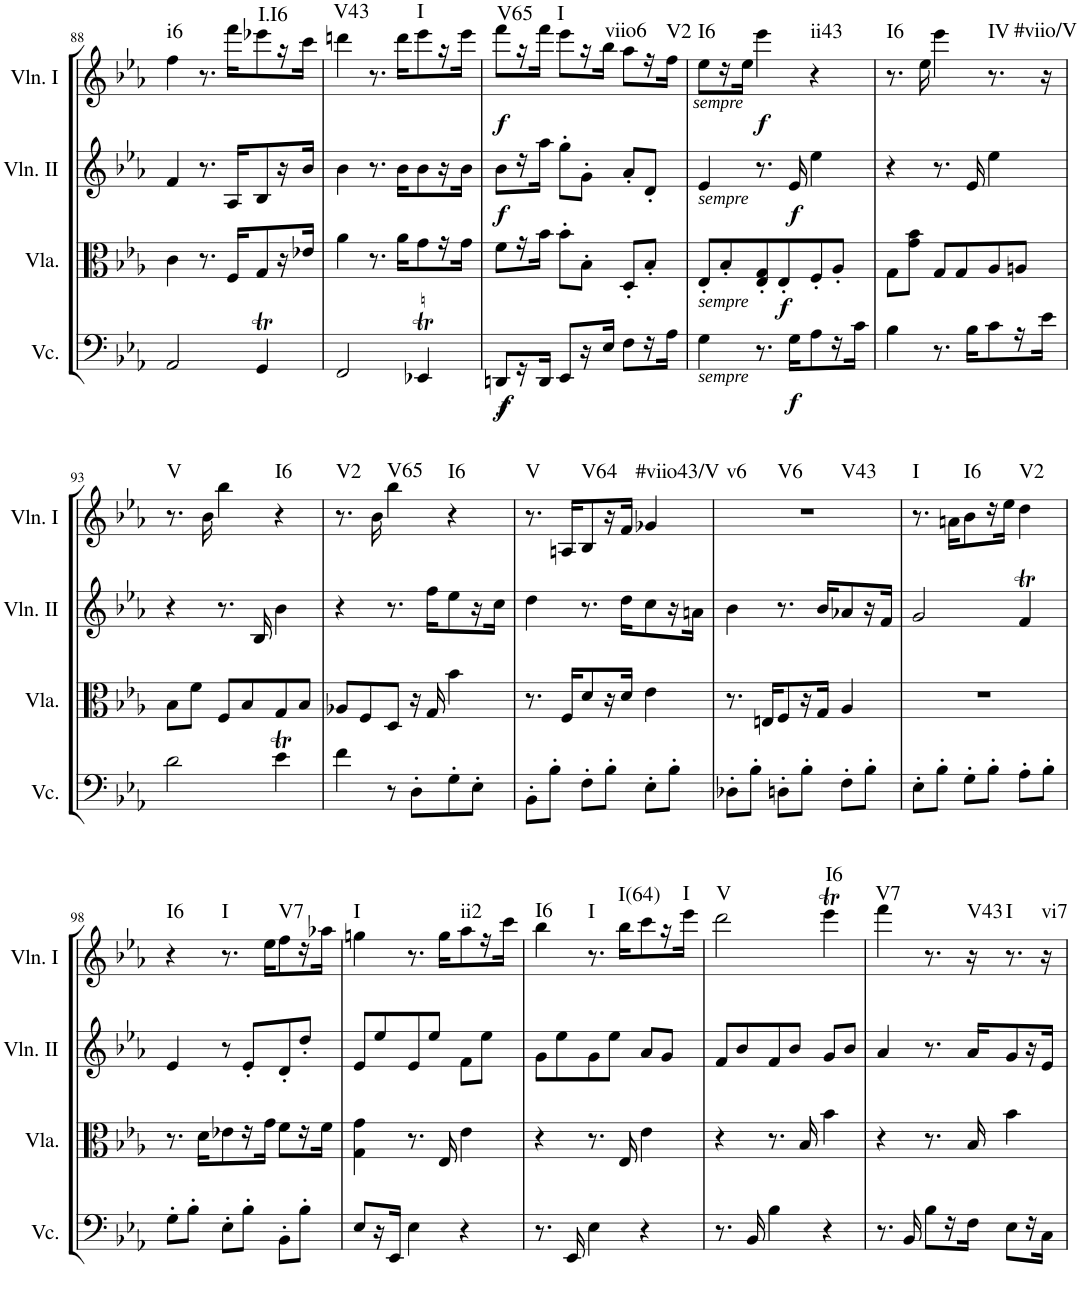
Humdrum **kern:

**kern	**dynam	**kern	**dynam	**kern	**dynam	**kern	**dynam	**harte
*part4	*part4	*part3	*part3	*part2	*part2	*part1	*part1	*part1
*staff4	*staff4	*staff3	*staff3	*staff2	*staff2	*staff1	*staff1	*
*I"Violoncello	*	*I"Viola	*	*I"Violin II	*	*I"Violin I	*	*
*I'Vc.	*	*I'Vla.	*	*I'Vln. II	*	*I'Vln. I	*	*
!!LO:PB:g=z
*clefF4	*	*clefC3	*	*clefG2	*	*clefG2	*	*
*k[b-e-a-]	*	*k[b-e-a-]	*	*k[b-e-a-]	*	*k[b-e-a-]	*	*
*E-:	*	*E-:	*	*E-:	*	*E-:	*	*
*M3/4	*	*M3/4	*	*M3/4	*	*M3/4	*	*
=88	=88	=88	=88	=88	=88	=88	=88	=88
!	!	!	!	!	!	!	!	!LO:H:kt=i6
2AA-/	.	4c\	.	4f/	.	4ff\	.	N
.	.	8.r	.	8.r	.	8.r	.	.
.	.	16F/KL	.	16A-/KL	.	16fff\KL	.	.
!	!	!	!	!	!	!	!	!LO:H:kt=I.I6
4GGt/	.	8G/	.	8B-/	.	8eee-X\	.	N
.	.	16r	.	16r	.	16r	.	.
.	.	16e-X/JJ	.	16b-/JJ	.	16ccc\JJ	.	.
=89	=89	=89	=89	=89	=89	=89	=89	=89
!	!	!	!	!	!	!	!	!LO:H:kt=V43
2FF/	.	4a-\	.	4b-\	.	4dddn\	.	N
.	.	8.r	.	8.r	.	8.r	.	.
.	.	16a-\KL	.	16b-\KL	.	16ddd\KL	.	.
!	!	!	!	!	!	!	!	!LO:H:kt=I
4EE-XT/	.	8g\	.	8b-\	.	8eee-\	.	N
.	.	16r	.	16r	.	16r	.	.
.	.	16g\JJ	.	16b-\JJ	.	16eee-\JJ	.	.
=90	=90	=90	=90	=90	=90	=90	=90	=90
!	!LO:DY:b	!	!	!	!	!	!	!
!	!LO:DY:n=1:b	!	!	!	!LO:DY:b	!	!LO:DY:b	!LO:H:kt=V65
8DDn/L	f f	8f\L	.	8b-\L	f	8fff\L	f	N
16r	.	16r	.	16r	.	16r	.	.
16DD/JJ	.	16b-\JJ	.	16aa-\JJ	.	16fff\JJ	.	.
!	!	!	!	!	!	!	!	!LO:H:kt=I
8EE-/L	.	8b-'\L	.	8gg'\L	.	8eee-\L	.	N
16r	.	8B-'\J	.	8g'\J	.	16r	.	.
16E-/JJ	.	.	.	.	.	16bb-\JJ	.	.
!	!	!	!	!	!	!	!	!LO:H:kt=viio6
8F\L	.	8D'/L	.	8a-'/L	.	8aa-\L	.	N
16r	.	8B-'/J	.	8d'/J	.	16r	.	.
!	!	!	!	!	!	!	!	!LO:H:kt=V2
16A-\JJ	.	.	.	.	.	16ff\JJ	.	N
=91	=91	=91	=91	=91	=91	=91	=91	=91
!	!	!	!	!	!	!LO:TX:b:i:t=sempre	!	!
!	!	!	!	!LO:TX:b:i:t=sempre	!	!	!	!
!	!	!LO:TX:b:i:t=sempre	!	!	!	!	!	!
!LO:TX:b:i:t=sempre	!	!	!	!	!	!	!	!LO:H:kt=I6
4G\	.	8E-'/L	.	4e-/	.	8ee-\L	.	N
.	.	8B-'/	.	.	.	16r	.	.
.	.	.	.	.	.	16ee-\JJ	.	.
!	!	!	!	!	!	!	!LO:DY:b	!
8.r	.	8E-/' 8G/'	.	8.r	.	4eee-\	f	.
!	!	!	!LO:DY:b	!	!	!	!	!
.	.	8E-'/	f	.	.	.	.	.
!	!LO:DY:b	!	!	!	!LO:DY:b	!	!	!
16G\KL	f	.	.	16e-/	f	.	.	.
!	!	!	!	!	!	!	!	!LO:H:kt=ii43
8A-\	.	8F'/	.	4ee-\	.	4r	.	N
16r	.	8A-'/J	.	.	.	.	.	.
16c\JJ	.	.	.	.	.	.	.	.
=92	=92	=92	=92	=92	=92	=92	=92	=92
!	!	!	!	!	!	!	!	!LO:H:kt=I6
4B-\	.	8G\L	.	4r	.	8.r	.	N
.	.	8g\ 8b-\J	.	.	.	.	.	.
.	.	.	.	.	.	16ee-\	.	.
8.r	.	8G/L	.	8.r	.	4eee-\	.	.
.	.	8G/	.	.	.	.	.	.
16B-\KL	.	.	.	16e-/	.	.	.	.
!	!	!	!	!	!	!	!	!LO:H:kt=IV
8c\	.	8A-/	.	4ee-\	.	8.r	.	N
16r	.	8An/J	.	.	.	.	.	.
!	!	!	!	!	!	!	!	!LO:H:kt=#viio/V
16e-\JJ	.	.	.	.	.	16r	.	N
!!LO:LB:g=z
=93	=93	=93	=93	=93	=93	=93	=93	=93
!	!	!	!	!	!	!	!	!LO:H:kt=V
2d\	.	8B-\L	.	4r	.	8.r	.	N
.	.	8f\J	.	.	.	.	.	.
.	.	.	.	.	.	16b-\	.	.
.	.	8F/L	.	8.r	.	4bb-\	.	.
.	.	8B-/	.	.	.	.	.	.
.	.	.	.	16B-/	.	.	.	.
!	!	!	!	!	!	!	!	!LO:H:kt=I6
4e-T\	.	8G/	.	4b-\	.	4r	.	N
.	.	8B-/J	.	.	.	.	.	.
=94	=94	=94	=94	=94	=94	=94	=94	=94
!	!	!	!	!	!	!	!	!LO:H:kt=V2
4f\	.	8A-X/L	.	4r	.	8.r	.	N
.	.	8F/	.	.	.	.	.	.
.	.	.	.	.	.	16b-\	.	.
!	!	!	!	!	!	!	!	!LO:H:kt=V65
8r	.	8D/J	.	8.r	.	4bb-\	.	N
8D'\L	.	16r	.	.	.	.	.	.
.	.	16G/	.	16ff\KL	.	.	.	.
!	!	!	!	!	!	!	!	!LO:H:kt=I6
8G'\	.	4b-\	.	8ee-\	.	4r	.	N
8E-'\J	.	.	.	16r	.	.	.	.
.	.	.	.	16cc\JJ	.	.	.	.
=95	=95	=95	=95	=95	=95	=95	=95	=95
!	!	!	!	!	!	!	!	!LO:H:kt=V
8BB-'\L	.	8.r	.	4dd\	.	8.r	.	N
8B-'\J	.	.	.	.	.	.	.	.
.	.	16F/KL	.	.	.	16An/KL	.	.
!	!	!	!	!	!	!	!	!LO:H:kt=V64
8F'\L	.	8d/	.	8.r	.	8B-/	.	N
8B-'\J	.	16r	.	.	.	16r	.	.
.	.	16d/JJ	.	16dd\KL	.	16f/JJ	.	.
!	!	!	!	!	!	!	!	!LO:H:kt=#viio43/V
8E-'\L	.	4e-\	.	8cc\	.	4g-X/	.	N
8B-'\J	.	.	.	16r	.	.	.	.
.	.	.	.	16an\JJ	.	.	.	.
=96	=96	=96	=96	=96	=96	=96	=96	=96
!	!	!	!	!	!	!	!	!LO:H:n=1:kt=v6
!	!	!	!	!	!	!	!	!LO:H:n=2:kt=V6
!	!	!	!	!	!	!	!	!LO:H:n=3:kt=V43
8D-X'\L	.	8.r	.	4b-\	.	2.r	.	N N N
8B-'\J	.	.	.	.	.	.	.	.
.	.	16En/KL	.	.	.	.	.	.
8Dn'\L	.	8F/	.	8.r	.	.	.	.
8B-'\J	.	16r	.	.	.	.	.	.
.	.	16G/JJ	.	16b-/KL	.	.	.	.
8F'\L	.	4A-/	.	8a-X/	.	.	.	.
8B-'\J	.	.	.	16r	.	.	.	.
.	.	.	.	16f/JJ	.	.	.	.
=97	=97	=97	=97	=97	=97	=97	=97	=97
!	!	!	!	!	!	!	!	!LO:H:kt=I
8E-'\L	.	2.r	.	2g/	.	8.r	.	N
8B-'\J	.	.	.	.	.	.	.	.
.	.	.	.	.	.	16an\KL	.	.
!	!	!	!	!	!	!	!	!LO:H:kt=I6
8G'\L	.	.	.	.	.	8b-\	.	N
8B-'\J	.	.	.	.	.	16r	.	.
.	.	.	.	.	.	16ee-\JJ	.	.
!	!	!	!	!	!	!	!	!LO:H:kt=V2
8A-'\L	.	.	.	4fT/	.	4dd\	.	N
8B-'\J	.	.	.	.	.	.	.	.
!!LO:LB:g=z
=98	=98	=98	=98	=98	=98	=98	=98	=98
!	!	!	!	!	!	!	!	!LO:H:kt=I6
8G'\L	.	8.r	.	4e-/	.	4r	.	N
8B-'\J	.	.	.	.	.	.	.	.
.	.	16d\KL	.	.	.	.	.	.
!	!	!	!	!	!	!	!	!LO:H:kt=I
8E-'\L	.	8e-X\	.	8r	.	8.r	.	N
8B-'\J	.	16r	.	8e-'/L	.	.	.	.
.	.	16g\JJ	.	.	.	16ee-\KL	.	.
!	!	!	!	!	!	!	!	!LO:H:kt=V7
8BB-'\L	.	8f\L	.	8d'/	.	8ff\	.	N
8B-'\J	.	16r	.	8dd'/J	.	16r	.	.
.	.	16f\JJ	.	.	.	16aa-X\JJ	.	.
=99	=99	=99	=99	=99	=99	=99	=99	=99
!	!	!	!	!	!	!	!	!LO:H:kt=I
8E-/L	.	4G\ 4g\	.	8e-/L	.	4ggn\	.	N
16r	.	.	.	8ee-/	.	.	.	.
16EE-/JJ	.	.	.	.	.	.	.	.
4E-\	.	8.r	.	8e-/	.	8.r	.	.
.	.	.	.	8ee-/J	.	.	.	.
.	.	16E-/	.	.	.	16gg\KL	.	.
!	!	!	!	!	!	!	!	!LO:H:kt=ii2
4r	.	4e-\	.	8f\L	.	8aa-\	.	N
.	.	.	.	8ee-\J	.	16r	.	.
.	.	.	.	.	.	16ccc\JJ	.	.
=100	=100	=100	=100	=100	=100	=100	=100	=100
!	!	!	!	!	!	!	!	!LO:H:kt=I6
8.r	.	4r	.	8g\L	.	4bb-\	.	N
.	.	.	.	8ee-\	.	.	.	.
16EE-/	.	.	.	.	.	.	.	.
!	!	!	!	!	!	!	!	!LO:H:kt=I
4E-\	.	8.r	.	8g\	.	8.r	.	N
.	.	.	.	8ee-\J	.	.	.	.
.	.	16E-/	.	.	.	16bb-\KL	.	.
!	!	!	!	!	!	!	!	!LO:H:kt=I(64)
4r	.	4e-\	.	8a-/L	.	8ccc\	.	N
.	.	.	.	8g/J	.	16r	.	.
!	!	!	!	!	!	!	!	!LO:H:kt=I
.	.	.	.	.	.	16eee-\JJ	.	N
=101	=101	=101	=101	=101	=101	=101	=101	=101
!	!	!	!	!	!	!	!	!LO:H:kt=V
8.r	.	4r	.	8f/L	.	2ddd\	.	N
.	.	.	.	8b-/	.	.	.	.
16BB-/	.	.	.	.	.	.	.	.
4B-\	.	8.r	.	8f/	.	.	.	.
.	.	.	.	8b-/J	.	.	.	.
.	.	16B-/	.	.	.	.	.	.
!	!	!	!	!	!	!	!	!LO:H:kt=I6
4r	.	4b-\	.	8g/L	.	4eee-T\	.	N
.	.	.	.	8b-/J	.	.	.	.
=102	=102	=102	=102	=102	=102	=102	=102	=102
!	!	!	!	!	!	!	!	!LO:H:kt=V7
8.r	.	4r	.	4a-/	.	4fff\	.	N
16BB-/	.	.	.	.	.	.	.	.
8B-\L	.	8.r	.	8.r	.	8.r	.	.
16r	.	.	.	.	.	.	.	.
!	!	!	!	!	!	!	!	!LO:H:kt=V43
16F\JJ	.	16B-/	.	16a-/KL	.	16r	.	N
!	!	!	!	!	!	!	!	!LO:H:kt=I
8E-\L	.	4b-\	.	8g/	.	8.r	.	N
16r	.	.	.	16r	.	.	.	.
!	!	!	!	!	!	!	!	!LO:H:kt=vi7
16C\JJ	.	.	.	16e-/JJ	.	16r	.	N
=	=	=	=	=	=	=	=	=
*-	*-	*-	*-	*-	*-	*-	*-	*-
